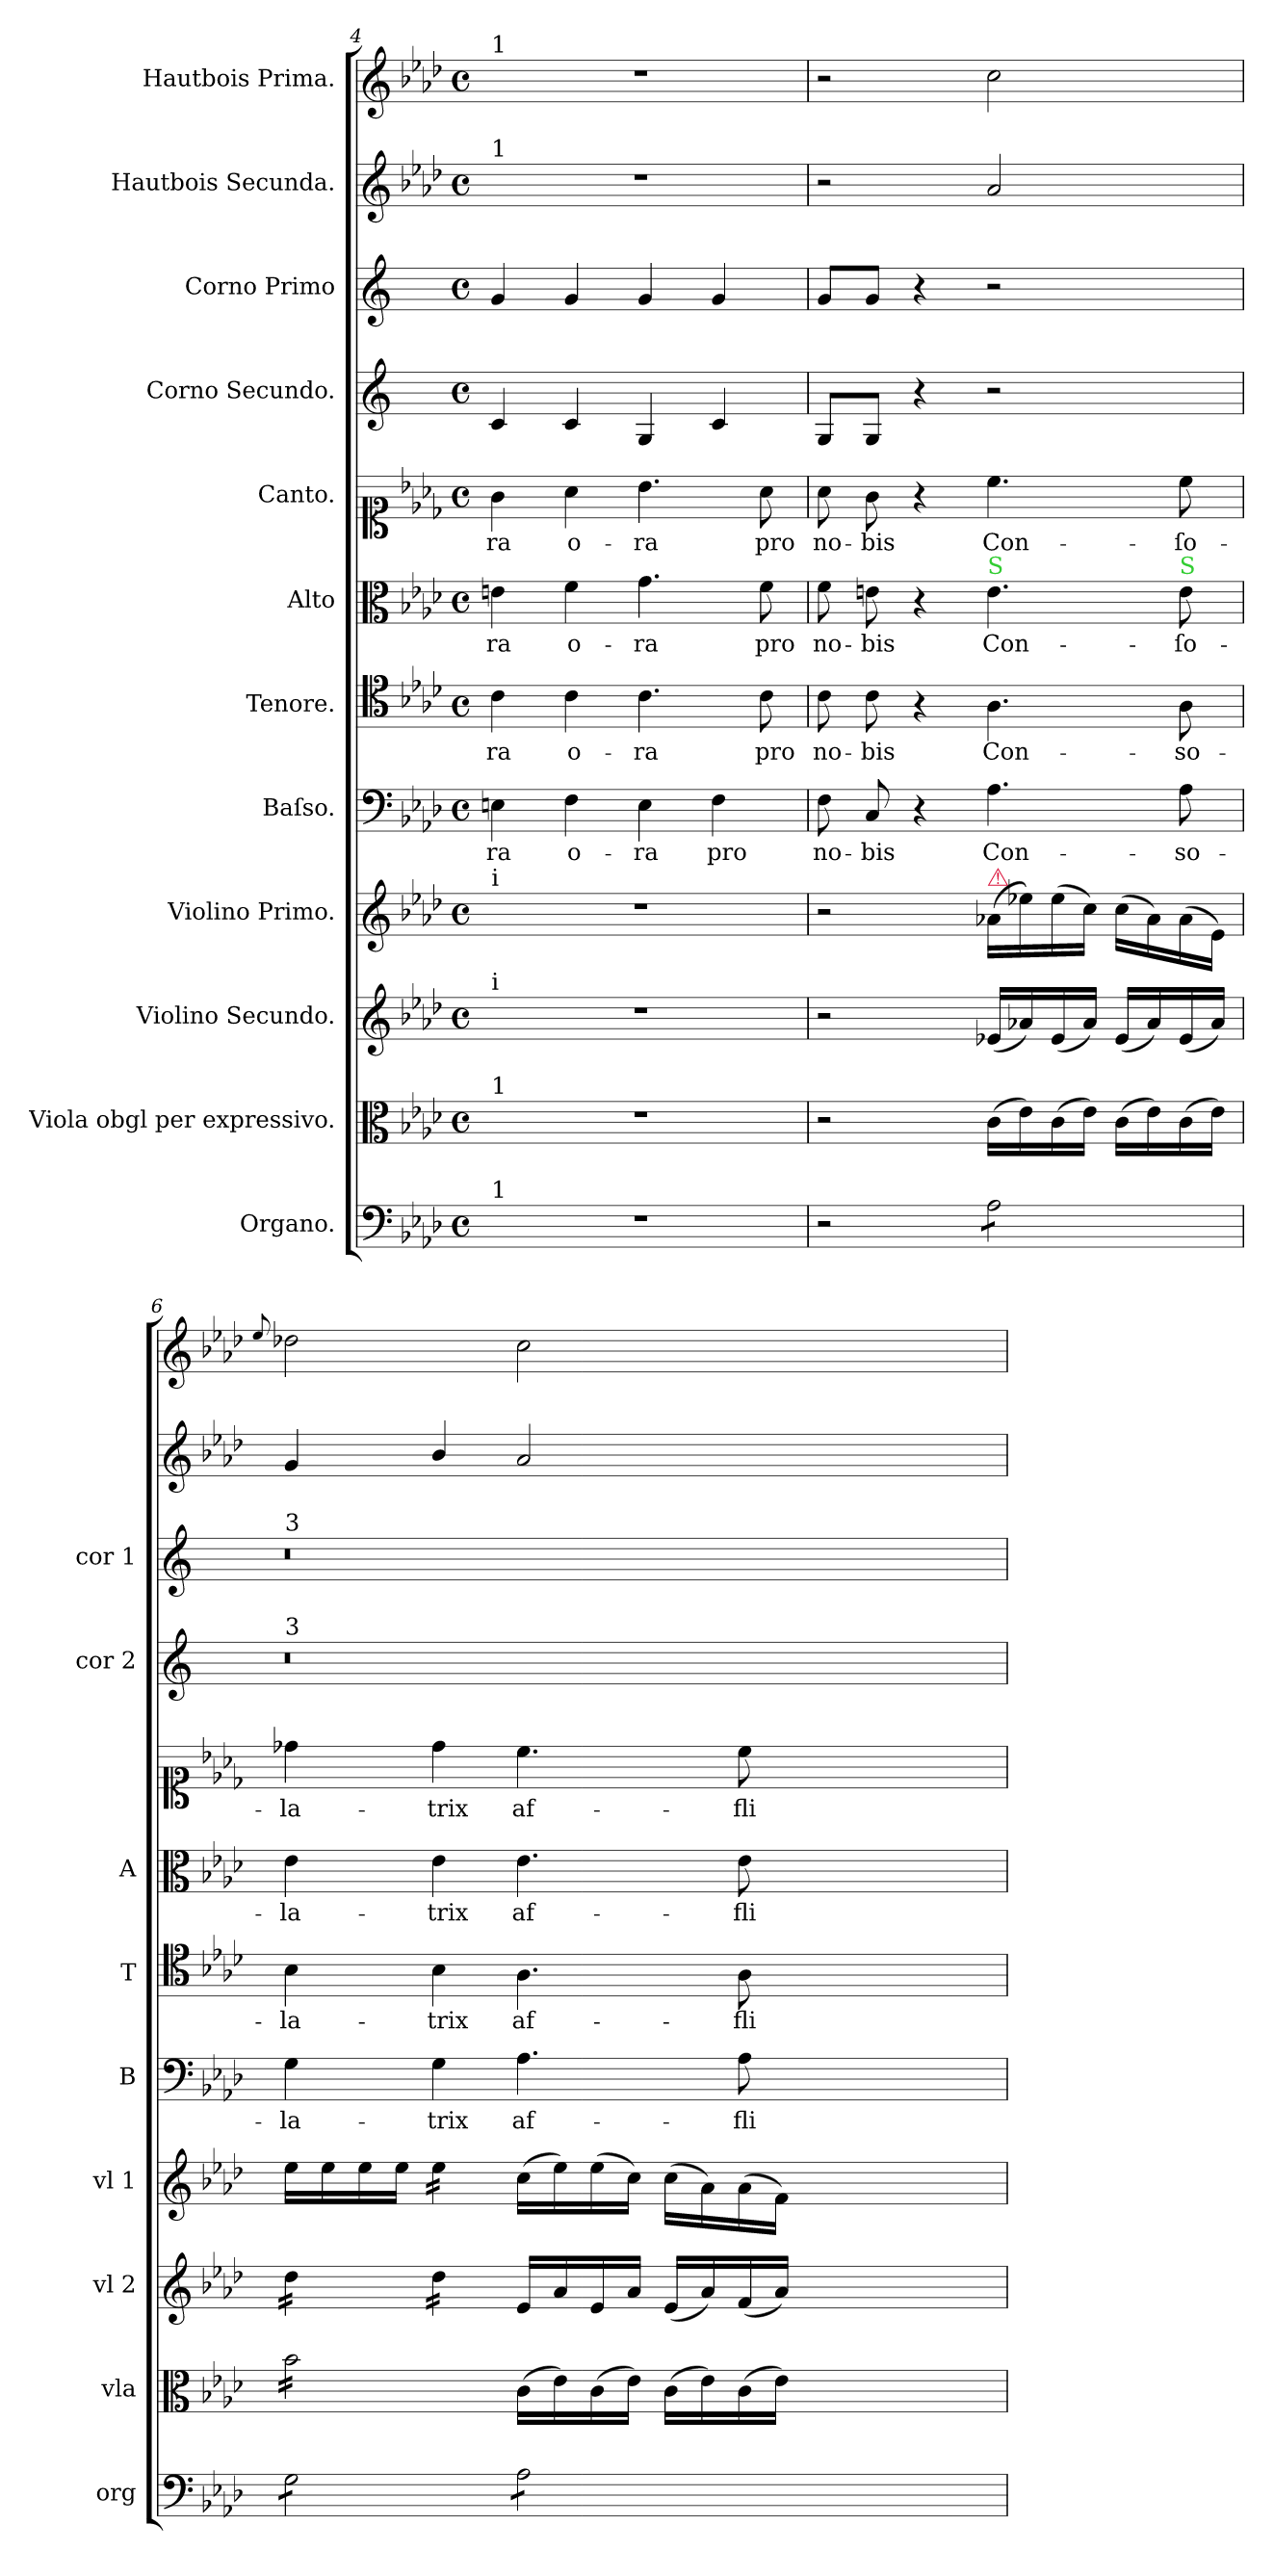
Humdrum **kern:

**kern	**kern	**kern	**kern	**kern	**text	**kern	**text	**kern	**text	**kern	**text	**kern	**kern	**kern	**kern
*part12	*part11	*part10	*part9	*part8	*part8	*part7	*part7	*part6	*part6	*part5	*part5	*part4	*part3	*part2	*part1
*staff12	*staff11	*staff10	*staff9	*staff8	*staff8	*staff7	*staff7	*staff6	*staff6	*staff5	*staff5	*staff4	*staff3	*staff2	*staff1
*I"Organo.	*I"Viola obgl per expressivo.	*I"Violino Secundo.	*I"Violino Primo.	*I"Baſso.	*	*I"Tenore.	*	*I"Alto	*	*I"Canto.	*	*I"Corno Secundo.	*I"Corno Primo	*I"Hautbois Secunda.	*I"Hautbois Prima.
*I'org	*I'vla	*I'vl 2	*I'vl 1	*I'B	*	*I'T	*	*I'A	*	*	*	*I'cor 2	*I'cor 1	*	*
*clefF4	*clefC3	*clefG2	*clefG2	*clefF4	*	*clefC4	*	*clefC3	*	*clefC1	*	*clefG2	*clefG2	*clefG2	*clefG2
*	*	*	*	*	*	*	*	*	*	*	*	*ITrd4c7	*ITrd4c7	*	*
*k[b-e-a-d-]	*k[b-e-a-d-]	*k[b-e-a-d-]	*k[b-e-a-d-]	*k[b-e-a-d-]	*	*k[b-e-a-d-]	*	*k[b-e-a-d-]	*	*k[b-e-a-d-]	*	*k[b-]	*k[b-]	*k[b-e-a-d-]	*k[b-e-a-d-]
*f:	*f:	*f:	*f:	*f:	*	*f:	*	*f:	*	*f:	*	*	*	*f:	*f:
*M4/4	*M4/4	*M4/4	*M4/4	*M4/4	*	*M4/4	*	*M4/4	*	*M4/4	*	*M4/4	*M4/4	*M4/4	*M4/4
*met(c)	*met(c)	*met(c)	*met(c)	*met(c)	*	*met(c)	*	*met(c)	*	*met(c)	*	*met(c)	*met(c)	*met(c)	*met(c)
=4	=4	=4	=4	=4	=4	=4	=4	=4	=4	=4	=4	=4	=4	=4	=4
!	!	!	!	!	!	!	!	!	!	!	!	!	!	!	!LO:TX:a:t=1
!	!	!	!	!	!	!	!	!	!	!	!	!	!	!LO:TX:a:t=1	!
!	!	!	!LO:TX:a:t=i	!	!	!	!	!	!	!	!	!	!	!	!
!	!	!LO:TX:a:t=i	!	!	!	!	!	!	!	!	!	!	!	!	!
!	!LO:TX:a:t=1	!	!	!	!	!	!	!	!	!	!	!	!	!	!
!LO:TX:a:t=1	!	!	!	!	!	!	!	!	!	!	!	!	!	!	!
1r	1r	1r	1r	4En\	-ra	4c\	-ra	4en\	-ra	4g\	-ra	4F/	4c/	1r	1r
!	!	!	!	!	!LO:LY:i	!	!	!	!	!	!LO:LY:i	!	!	!	!
.	.	.	.	4F\	o-	4c\	o-	4f\	o-	4a-\	o-	4F/	4c/	.	.
!	!	!	!	!	!LO:LY:i	!	!	!	!	!	!LO:LY:i	!	!	!	!
.	.	.	.	4E\	-ra	4.c\	-ra	4.g\	-ra	4.b-\	-ra	4C/	4c/	.	.
.	.	.	.	4F\	pro	.	.	.	.	.	.	4F/	4c/	.	.
.	.	.	.	.	.	8c\	pro	8f\	pro	8a-\	pro	.	.	.	.
=5	=5	=5	=5	=5	=5	=5	=5	=5	=5	=5	=5	=5	=5	=5	=5
2r	2r	2r	2r	8F\	no-	8c\	no-	8f\	no-	8a-\	no-	8C/L	8c/L	2r	2r
.	.	.	.	8C/	-bis	8c\	-bis	8en\	-bis	8g\	-bis	8C/J	8c/J	.	.
.	.	.	.	4r	.	4r	.	4r	.	4r	.	4r	4r	.	.
!	!	!	!	!	!	!	!	!LO:TX:a:color=limegreen:t=S	!	!	!	!	!	!	!
!	!	!	!LO:TX:a:color=crimson:t=⚠	!	!	!	!	!	!	!	!	!	!	!	!
*tremolo	*	*	*	*	*	*	*	*	*	*	*	*	*	*	*
8A-\L	(16c\LL	(16e-X/LL	(16a-X/LL	4.A-\	Con-	4.A-\	Con-	4.e\	Con-	4.cc\	Con-	2r	2r	2a-/	2cc\
.	16e-\)	16a-X/)	16ee-X\)	.	.	.	.	.	.	.	.	.	.	.	.
8A-\	(16c\	(16e-/	(16ee-\	.	.	.	.	.	.	.	.	.	.	.	.
.	16e-\JJ)	16a-/JJ)	16cc\JJ)	.	.	.	.	.	.	.	.	.	.	.	.
8A-\	(16c\LL	(16e-/LL	(16cc\LL	.	.	.	.	.	.	.	.	.	.	.	.
.	16e-\)	16a-/)	16a-\)	.	.	.	.	.	.	.	.	.	.	.	.
!	!	!	!	!	!	!	!	!LO:TX:a:color=limegreen:t=S	!	!	!	!	!	!	!
8A-\J	(16c\	(16e-/	(16a-\	8A-\	-so-	8A-\	-so-	8e\	-ſo-	8cc\	-ſo-	.	.	.	.
.	16e-\JJ)	16a-/JJ)	16e-\JJ)	.	.	.	.	.	.	.	.	.	.	.	.
=6	=6	=6	=6	=6	=6	=6	=6	=6	=6	=6	=6	=6	=6	=6	=6
.	.	.	.	.	.	.	.	.	.	.	.	.	.	.	8qqee-/
!	!	!	!	!	!	!	!	!	!	!	!	!	!LO:TX:a:t=3	!	!
!	!	!	!	!	!	!	!	!	!	!	!	!LO:TX:a:t=3	!	!	!
*	*tremolo	*	*	*	*	*	*	*	*	*	*	*	*	*	*
*	*	*tremolo	*	*	*	*	*	*	*	*	*	*	*	*	*
8G\L	16b-\LL	16dd-\LL	16ee-\LL	4G\	-la-	4B-\	-la-	4e-\	-la-	4dd-X\	-la-	0r	0r	4g/	2dd-X\
.	16b-\	16dd-\	16ee-\	.	.	.	.	.	.	.	.	.	.	.	.
8G\	16b-\	16dd-\	16ee-\	.	.	.	.	.	.	.	.	.	.	.	.
.	16b-\	16dd-\JJ	16ee-\JJ	.	.	.	.	.	.	.	.	.	.	.	.
*	*	*	*tremolo	*	*	*	*	*	*	*	*	*	*	*	*
8G\	16b-\	16dd-\LL	16ee-\LL	4G\	-trix	4B-\	-trix	4e-\	-trix	4dd-\	-trix	.	.	4b-/	.
.	16b-\	16dd-\	16ee-\	.	.	.	.	.	.	.	.	.	.	.	.
8G\J	16b-\	16dd-\	16ee-\	.	.	.	.	.	.	.	.	.	.	.	.
.	16b-\JJ	16dd-\JJ	16ee-\JJ	.	.	.	.	.	.	.	.	.	.	.	.
*	*	*	*Xtremolo	*	*	*	*	*	*	*	*	*	*	*	*
*	*	*Xtremolo	*	*	*	*	*	*	*	*	*	*	*	*	*
*	*Xtremolo	*	*	*	*	*	*	*	*	*	*	*	*	*	*
8A-\L	(16c\LL	16e-/LL	(16cc\LL	4.A-\	af-	4.A-\	af-	4.e-\	af-	4.cc\	af-	.	.	2a-/	2cc\
.	16e-\)	16a-/	16ee-\)	.	.	.	.	.	.	.	.	.	.	.	.
8A-\	(16c\	16e-/	(16ee-\	.	.	.	.	.	.	.	.	.	.	.	.
.	16e-\JJ)	16a-/JJ	16cc\JJ)	.	.	.	.	.	.	.	.	.	.	.	.
8A-\	(16c\LL	(16e-/LL	(16cc\LL	.	.	.	.	.	.	.	.	.	.	.	.
.	16e-\)	16a-/)	16a-\)	.	.	.	.	.	.	.	.	.	.	.	.
8A-\J	(16c\	(16f/	(16a-\	8A-\	-fli-	8A-\	-fli-	8e-\	-fli-	8cc\	-fli-	.	.	.	.
*Xtremolo	*	*	*	*	*	*	*	*	*	*	*	*	*	*	*
.	16e-\JJ)	16a-/JJ)	16f\JJ)	.	.	.	.	.	.	.	.	.	.	.	.
1ryy	1ryy	1ryy	1ryy	1ryy	.	1ryy	.	1ryy	.	1ryy	.	.	.	1ryy	1ryy
=	=	=	=	=	=	=	=	=	=	=	=	=	=	=	=
*-	*-	*-	*-	*-	*-	*-	*-	*-	*-	*-	*-	*-	*-	*-	*-
